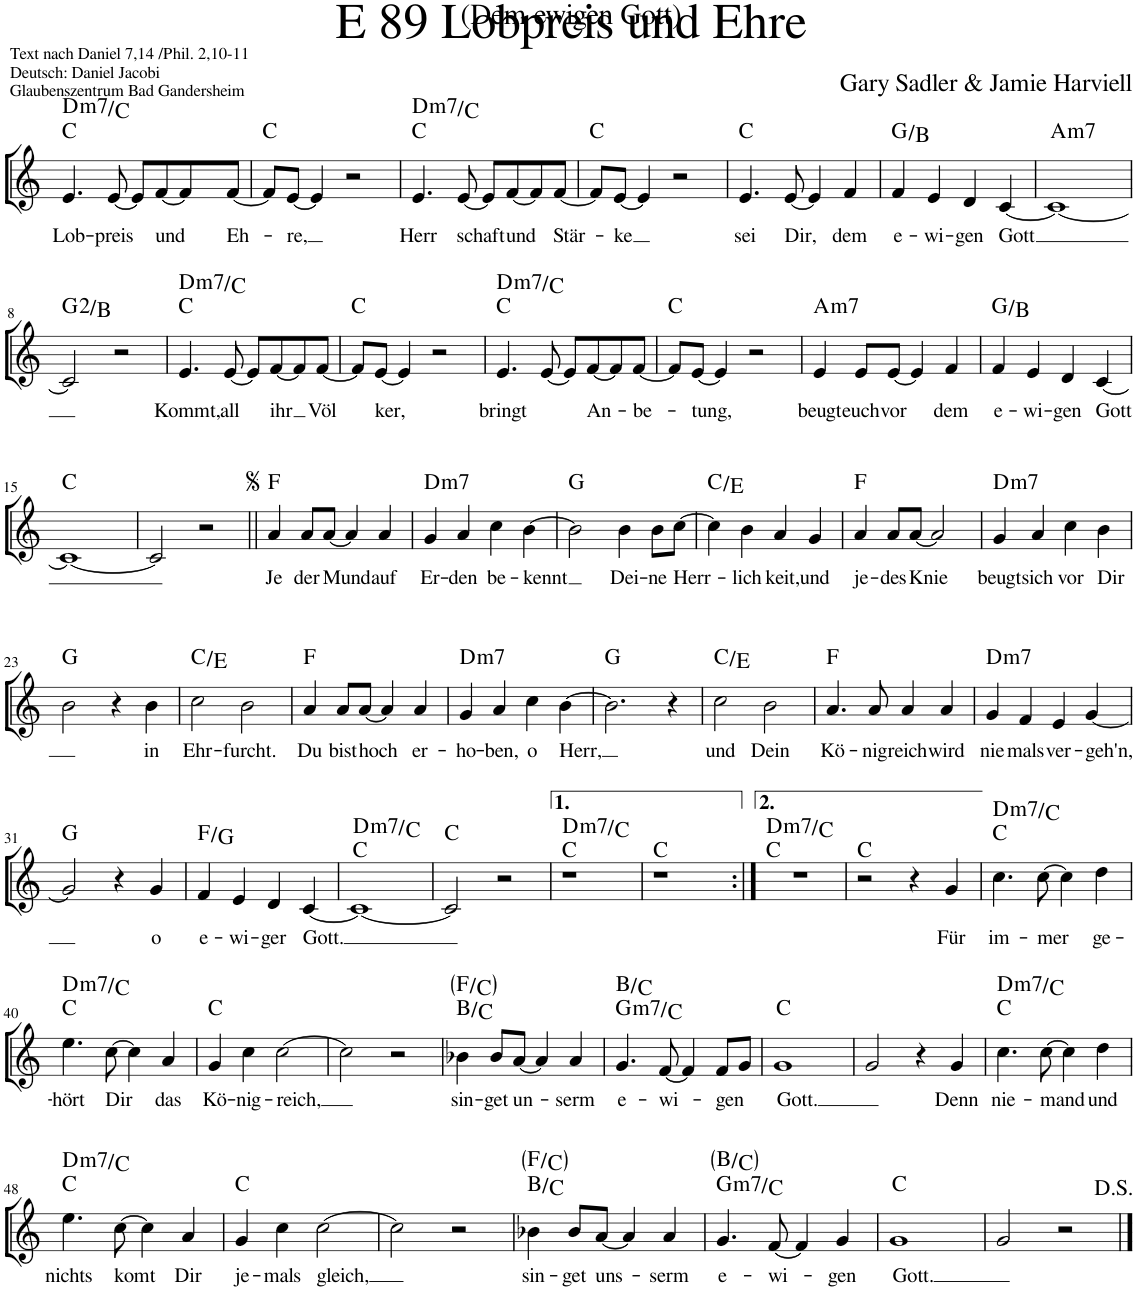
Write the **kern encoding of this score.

**kern	**text	**harte
*part1	*part1	*part1
*staff1	*staff1	*
*I"Alt	*	*
*clefG2	*	*
*k[]	*	*
=1	=1	=1
!	!LO:LY:b	!LO:H:n=2:kt=m7
4.e/	Lob-	C:maj D:min7/b7
!	!LO:LY:b	!
[8e/	preis	.
8e/L]	.	.
!	!LO:LY:b	!
[8f/	und	.
8f/]	.	.
!	!LO:LY:b	!
[8f/J	Eh-	.
=2	=2	=2
8f/L]	.	C:maj
!	!LO:LY:b	!
[8e/J	re,	.
4e/]	.	.
2r	.	.
=3	=3	=3
!	!LO:LY:b	!LO:H:n=2:kt=m7
4.e/	Herr	C:maj D:min7/b7
!	!LO:LY:b	!
[8e/	-schaft	.
8e/L]	.	.
!	!LO:LY:b	!
[8f/	und	.
8f/]	.	.
!	!LO:LY:b	!
[8f/J	-Stär-	.
=4	=4	=4
8f/L]	.	C:maj
!	!LO:LY:b	!
[8e/J	-ke	.
4e/]	.	.
2r	.	.
=5	=5	=5
!	!LO:LY:b	!
4.e/	sei	C:maj
!	!LO:LY:b	!
[8e/	Dir,	.
4e/]	.	.
!	!LO:LY:b	!
4f/	dem	.
=6	=6	=6
!	!LO:LY:b	!
4f/	e-	G:maj/3
!	!LO:LY:b	!
4e/	-wi-	.
!	!LO:LY:b	!
4d/	-gen	.
!	!LO:LY:b	!
[4c/	Gott	.
=7	=7	=7
!	!	!LO:H:kt=m7
1c_	.	A:min7
!!LO:LB:g=z
=8	=8	=8
2c/]	.	G:maj(2)/3
2r	.	.
=9	=9	=9
!	!LO:LY:b	!LO:H:n=2:kt=m7
4.e/	Kommt,	C:maj D:min7/b7
!	!LO:LY:b	!
[8e/	all	.
8e/L]	.	.
!	!LO:LY:b	!
[8f/	ihr	.
8f/]	.	.
!	!LO:LY:b	!
[8f/J	Völ	.
=10	=10	=10
8f/L]	.	C:maj
!	!LO:LY:b	!
[8e/J	ker,	.
4e/]	.	.
2r	.	.
=11	=11	=11
!	!LO:LY:b	!LO:H:n=2:kt=m7
4.e/	bringt	C:maj D:min7/b7
[8e/	.	.
8e/L]	.	.
!	!LO:LY:b	!
[8f/	An-	.
8f/]	.	.
!	!LO:LY:b	!
[8f/J	be-	.
=12	=12	=12
8f/L]	.	C:maj
!	!LO:LY:b	!
[8e/J	tung,	.
4e/]	.	.
2r	.	.
=13	=13	=13
!	!LO:LY:b	!LO:H:kt=m7
4e/	beugt	A:min7
!	!LO:LY:b	!
8e/L	euch	.
!	!LO:LY:b	!
[8e/J	vor	.
4e/]	.	.
!	!LO:LY:b	!
4f/	dem	.
=14	=14	=14
!	!LO:LY:b	!
4f/	e-	G:maj/3
!	!LO:LY:b	!
4e/	wi-	.
!	!LO:LY:b	!
4d/	gen	.
!	!LO:LY:b	!
[4c/	Gott	.
!!LO:LB:g=z
=15	=15	=15
1c_	.	C:maj
=16	=16	=16
2c/]	.	.
2r	.	.
=17||	=17||	=17||
!	!LO:LY:b	!
4a/	Je	F:maj
!	!LO:LY:b	!
8a/L	der	.
!	!LO:LY:b	!
[8a/J	Mund	.
4a/]	.	.
!	!LO:LY:b	!
4a/	auf	.
=18	=18	=18
!	!LO:LY:b	!LO:H:kt=m7
4g/	Er-	D:min7
!	!LO:LY:b	!
4a/	den	.
!	!LO:LY:b	!
4cc\	be-	.
!	!LO:LY:b	!
[4b\	kennt	.
=19	=19	=19
2b\]	.	G:maj
!	!LO:LY:b	!
4b\	Dei-	.
!	!LO:LY:b	!
8b\L	-ne	.
!	!LO:LY:b	!
[8cc\J	Herr-	.
=20	=20	=20
4cc\]	.	C:maj/3
!	!LO:LY:b	!
4b\	lich-	.
!	!LO:LY:b	!
4a/	keit,	.
!	!LO:LY:b	!
4g/	und	.
=21	=21	=21
!	!LO:LY:b	!
4a/	je-	F:maj
!	!LO:LY:b	!
8a/L	-des	.
!	!LO:LY:b	!
[8a/J	Knie	.
2a/]	.	.
=22	=22	=22
!	!LO:LY:b	!LO:H:kt=m7
4g/	beugt	D:min7
!	!LO:LY:b	!
4a/	sich	.
!	!LO:LY:b	!
4cc\	vor	.
!	!LO:LY:b	!
4b\	Dir	.
!!LO:LB:g=z
=23	=23	=23
2b\	.	G:maj
4r	.	.
!	!LO:LY:b	!
4b\	in	.
=24	=24	=24
!	!LO:LY:b	!
2cc\	Ehr-	C:maj/3
!	!LO:LY:b	!
2b\	furcht.	.
=25	=25	=25
!	!LO:LY:b	!
4a/	Du	F:maj
!	!LO:LY:b	!
8a/L	bist	.
!	!LO:LY:b	!
[8a/J	hoch	.
4a/]	.	.
!	!LO:LY:b	!
4a/	er-	.
=26	=26	=26
!	!LO:LY:b	!LO:H:kt=m7
4g/	-ho-	D:min7
!	!LO:LY:b	!
4a/	-ben,	.
!	!LO:LY:b	!
4cc\	o	.
!	!LO:LY:b	!
[4b\	-Herr,	.
=27	=27	=27
2.b\]	.	G:maj
4r	.	.
=28	=28	=28
!	!LO:LY:b	!
2cc\	und	C:maj/3
!	!LO:LY:b	!
2b\	Dein	.
=29	=29	=29
!	!LO:LY:b	!
4.a/	Kö-	F:maj
!	!LO:LY:b	!
8a/	-nig-	.
!	!LO:LY:b	!
4a/	-reich	.
!	!LO:LY:b	!
4a/	wird	.
=30	=30	=30
!	!LO:LY:b	!LO:H:kt=m7
4g/	nie-	D:min7
!	!LO:LY:b	!
4f/	-mals	.
!	!LO:LY:b	!
4e/	ver-	.
!	!LO:LY:b	!
[4g/	-geh'n,	.
!!LO:LB:g=z
=31	=31	=31
2g/]	.	G:maj
4r	.	.
!	!LO:LY:b	!
4g/	o	.
=32	=32	=32
!	!LO:LY:b	!
4f/	e-	F:maj/2
!	!LO:LY:b	!
4e/	-wi-	.
!	!LO:LY:b	!
4d/	-ger	.
!	!LO:LY:b	!
[4c/	Gott.	.
=33	=33	=33
!	!	!LO:H:n=2:kt=m7
1c_	.	C:maj D:min7/b7
=34	=34	=34
2c/]	.	C:maj
2r	.	.
=35	=35	=35
!	!	!LO:H:n=2:kt=m7
1r	.	C:maj D:min7/b7
=36	=36	=36
1r	.	C:maj
=37:|!	=37:|!	=37:|!
!	!	!LO:H:n=2:kt=m7
1r	.	C:maj D:min7/b7
=38	=38	=38
2r	.	C:maj
4r	.	.
!	!LO:LY:b	!
4g/	Für	.
=39	=39	=39
!	!LO:LY:b	!LO:H:n=2:kt=m7
4.cc\	im-	C:maj D:min7/b7
!	!LO:LY:b	!
[8cc\	-mer	.
4cc\]	.	.
!	!LO:LY:b	!
4dd\	ge-	.
!!LO:LB:g=z
=40	=40	=40
!	!LO:LY:b	!LO:H:n=2:kt=m7
4.ee\	-hört	C:maj D:min7/b7
!	!LO:LY:b	!
[8cc\	Dir	.
4cc\]	.	.
!	!LO:LY:b	!
4a/	das	.
=41	=41	=41
!	!LO:LY:b	!
4g/	Kö-	C:maj
!	!LO:LY:b	!
4cc\	-nig-	.
!	!LO:LY:b	!
[2cc\	-reich,	.
=42	=42	=42
2cc\]	.	.
2r	.	.
=43	=43	=43
!	!LO:LY:b	!
4b-X\	sin-	B:maj/b2 F:maj/5
!	!LO:LY:b	!
8b-/L	-get	.
!	!LO:LY:b	!
[8a/J	un-	.
4a/]	.	.
!	!LO:LY:b	!
4a/	-serm	.
=44	=44	=44
!	!LO:LY:b	!LO:H:n=1:kt=m7
4.g/	e-	G:min7/4 B:maj/b2
!	!LO:LY:b	!
[8f/	-wi-	.
4f/]	.	.
!	!LO:LY:b	!
8f/L	-gen	.
8g/J	.	.
=45	=45	=45
!	!LO:LY:b	!
1g	Gott.	C:maj
=46	=46	=46
2g/	.	.
4r	.	.
!	!LO:LY:b	!
4g/	Denn	.
=47	=47	=47
!	!LO:LY:b	!LO:H:n=2:kt=m7
4.cc\	nie-	C:maj D:min7/b7
!	!LO:LY:b	!
[8cc\	-mand	.
4cc\]	.	.
!	!LO:LY:b	!
4dd\	und	.
!!LO:LB:g=z
=48	=48	=48
!	!LO:LY:b	!LO:H:n=2:kt=m7
4.ee\	nichts	C:maj D:min7/b7
!	!LO:LY:b	!
[8cc\	komt	.
4cc\]	.	.
!	!LO:LY:b	!
4a/	Dir	.
=49	=49	=49
!	!LO:LY:b	!
4g/	je-	C:maj
!	!LO:LY:b	!
4cc\	-mals	.
!	!LO:LY:b	!
[2cc\	gleich,	.
=50	=50	=50
2cc\]	.	.
2r	.	.
=51	=51	=51
!	!LO:LY:b	!
4b-X\	sin-	B:maj/b2 F:maj/5
!	!LO:LY:b	!
8b-/L	-get	.
!	!LO:LY:b	!
[8a/J	uns-	.
4a/]	.	.
!	!LO:LY:b	!
4a/	-serm	.
=52	=52	=52
!	!LO:LY:b	!LO:H:n=1:kt=m7
4.g/	e-	G:min7/4 B:maj/b2
!	!LO:LY:b	!
[8f/	-wi-	.
4f/]	.	.
!	!LO:LY:b	!
4g/	-gen	.
=53	=53	=53
!	!LO:LY:b	!
1g	Gott.	C:maj
=54	=54	=54
2g/	.	.
2r	.	.
==	==	==
*-	*-	*-
